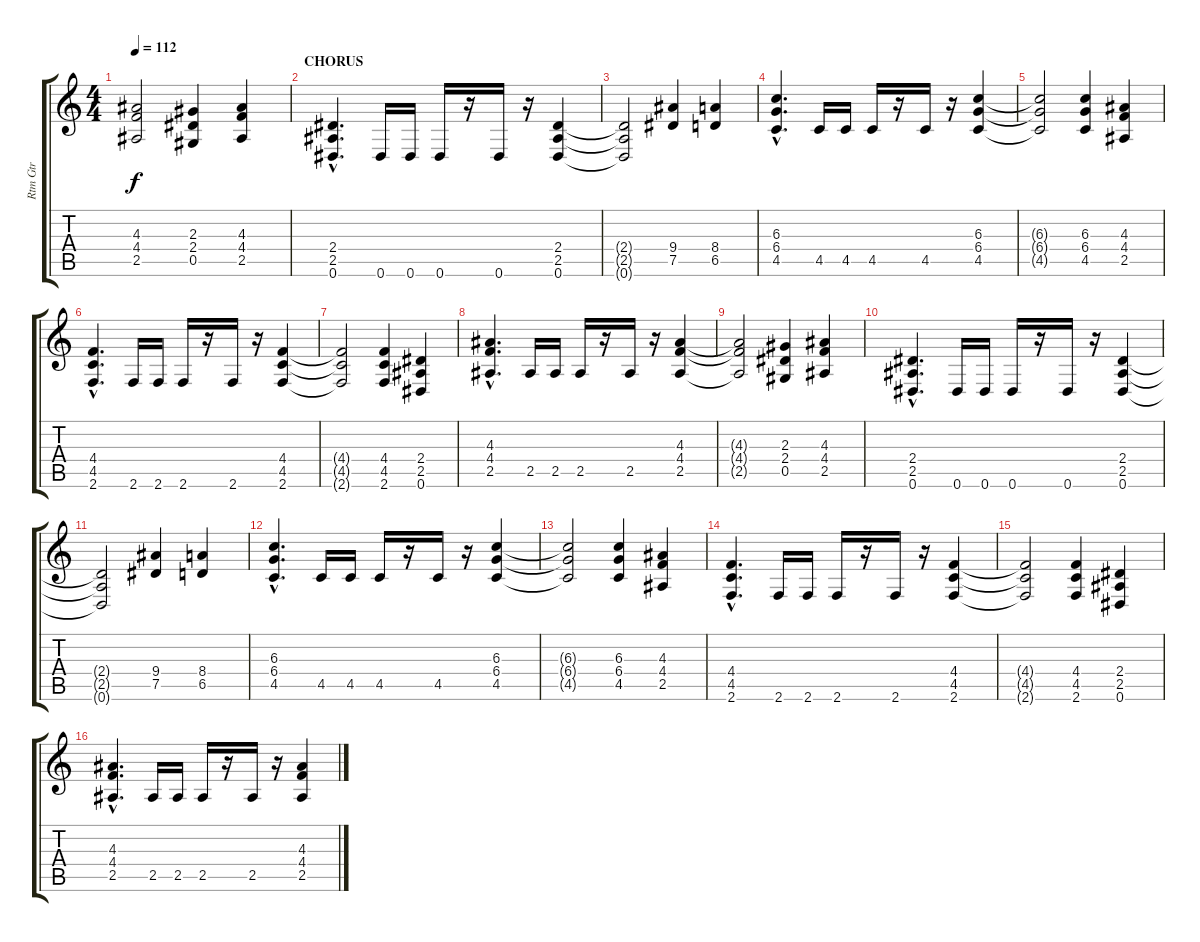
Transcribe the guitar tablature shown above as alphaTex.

\track ("Rtm Gtr" "Rtm Gtr") {instrument distortionguitar}
\staff {score tabs}
\tuning (Eb4 Bb3 Gb3 Db3 Ab2 Eb2) {hide}
\ts (4 4)
\tempo 112
\clef g2
\ks c
(4.3{t} 4.4{t} 2.5{t}).2{dy f} (2.3 2.4 0.5).4 (4.3 4.4 2.5).4 |
\section ("" "CHORUS")
(2.4{hac} 2.5{hac} 0.6{hac}).4{d volume 11} 0.6.16 0.6.16 0.6.16 r.16 0.6.16 r.16 (2.4 2.5 0.6).4 |
(2.4{t} 2.5{t} 0.6{t}).2 (9.4 7.5).4{volume 10} (8.4 6.5).4 |
(6.3{hac} 6.4{hac} 4.5{hac}).4{d} 4.5.16 4.5.16 4.5.16{volume 9} r.16 4.5.16 r.16 (6.3 6.4 4.5).4 |
(6.3{t} 6.4{t} 4.5{t}).2 (6.3 6.4 4.5).4 (4.3 4.4 2.5).4 |
(4.4{hac} 4.5{hac} 2.6{hac}).4{d volume 8} 2.6.16 2.6.16 2.6.16 r.16 2.6.16 r.16 (4.4 4.5 2.6).4 |
(4.4{t} 4.5{t} 2.6{t}).2 (4.4 4.5 2.6).4{volume 7} (2.4 2.5 0.6).4 |
(4.3{hac} 4.4{hac} 2.5{hac}).4{d} 2.5.16 2.5.16 2.5.16 r.16 2.5.16 r.16 (4.3 4.4 2.5).4 |
(4.3{t} 4.4{t} 2.5{t}).2 (2.3 2.4 0.5).4{volume 6} (4.3 4.4 2.5).4 |
(2.4{hac} 2.5{hac} 0.6{hac}).4{d} 0.6.16 0.6.16 0.6.16{volume 5} r.16 0.6.16 r.16 (2.4 2.5 0.6).4 |
(2.4{t} 2.5{t} 0.6{t}).2 (9.4 7.5).4 (8.4 6.5).4 |
(6.3{hac} 6.4{hac} 4.5{hac}).4{d volume 4} 4.5.16 4.5.16 4.5.16 r.16 4.5.16 r.16 (6.3 6.4 4.5).4 |
(6.3{t} 6.4{t} 4.5{t}).2 (6.3 6.4 4.5).4{volume 3} (4.3 4.4 2.5).4 |
(4.4{hac} 4.5{hac} 2.6{hac}).4{d} 2.6.16 2.6.16 2.6.16 r.16 2.6.16 r.16 (4.4 4.5 2.6).4 |
(4.4{t} 4.5{t} 2.6{t}).2{volume 2} (4.4 4.5 2.6).4 (2.4 2.5 0.6).4 |
(4.3{hac} 4.4{hac} 2.5{hac}).4{d} 2.5.16 2.5.16 2.5.16 r.16 2.5.16 r.16 (4.3 4.4 2.5).4
